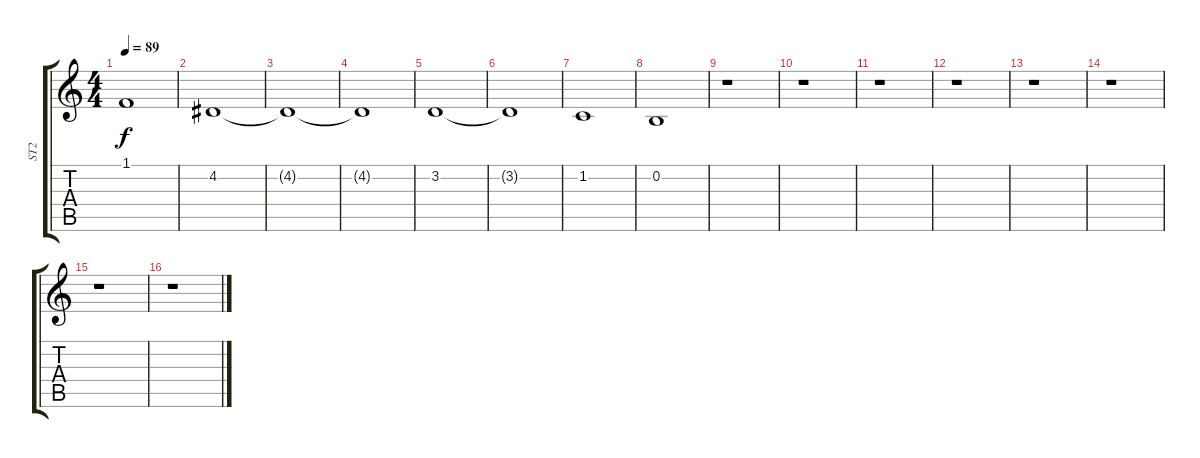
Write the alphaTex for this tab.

\track ("ST2" "ST2") {instrument stringensemble2}
\staff {score tabs}
\tuning (E4 B3 G3 D3 A2 E2) {hide}
\ts (4 4)
\tempo 89
\clef g2
\ks c
1.1.1{dy f} |
4.2.1 |
4.2{t}.1 |
4.2{t}.1 |
3.2.1 |
3.2{t}.1 |
1.2.1 |
0.2.1 |
r.1 |
r.1 |
r.1 |
r.1 |
r.1 |
r.1 |
r.1 |
r.1
